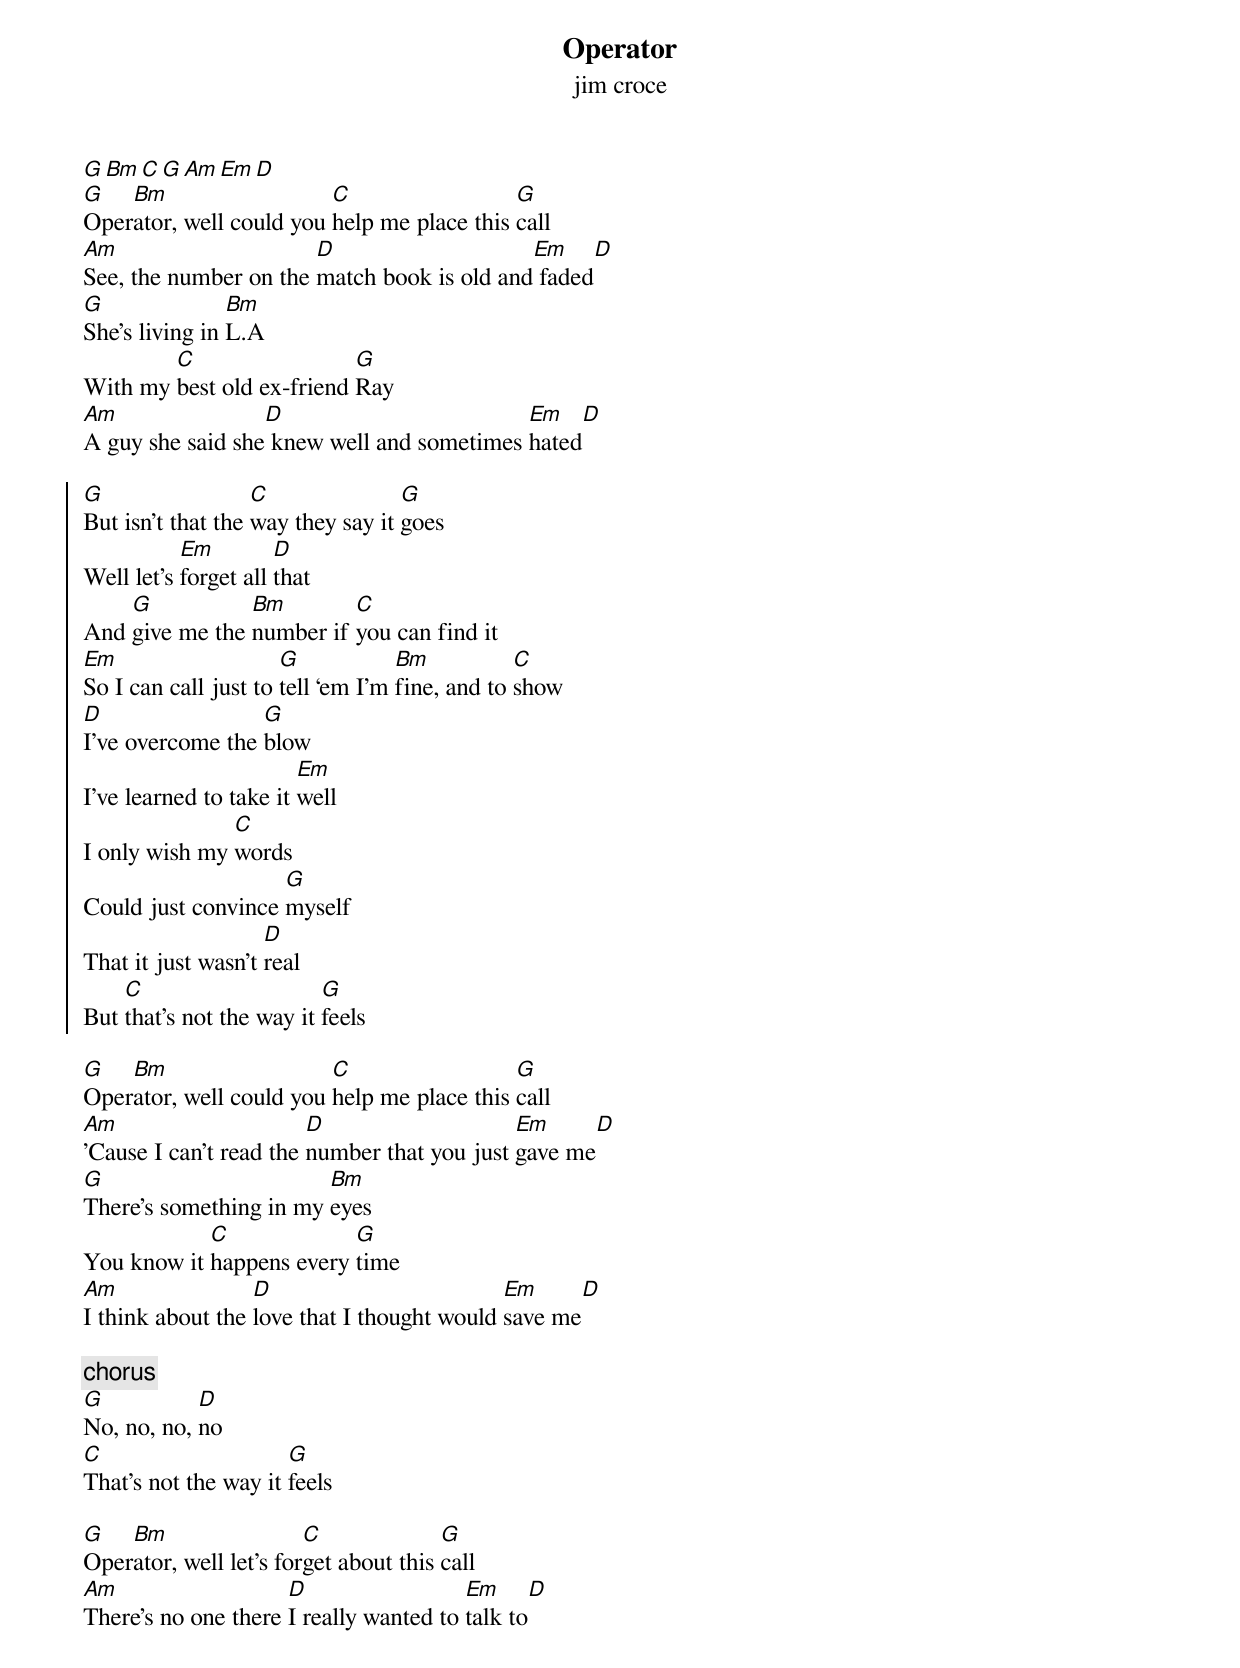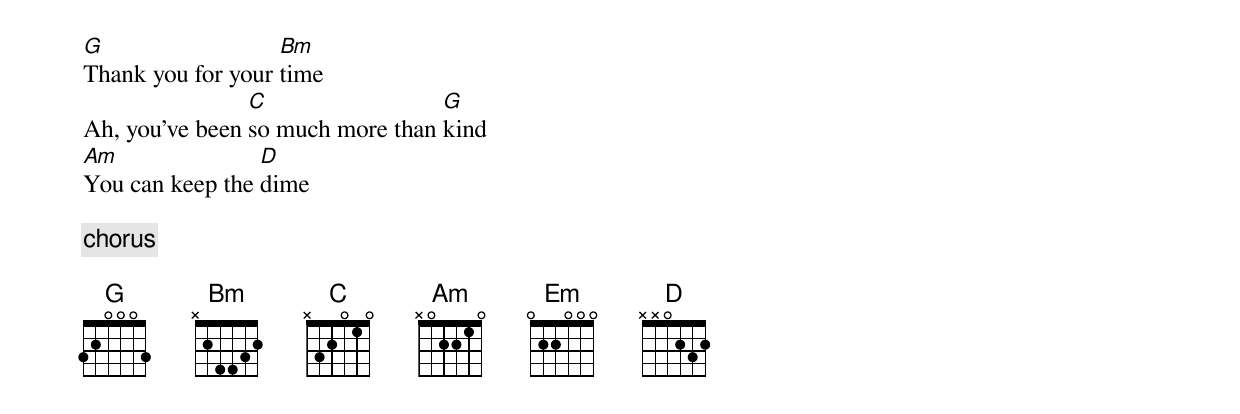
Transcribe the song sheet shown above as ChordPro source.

{title: Operator}
{subtitle: jim croce}

[G][Bm][C][G][Am][Em][D]
[G]Oper[Bm]ator, well could you [C]help me place this [G]call
[Am]See, the number on the [D]match book is old and[Em] faded[D]
[G]She's living in [Bm]L.A
With my [C]best old ex-friend [G]Ray
[Am]A guy she said she[D] knew well and sometimes [Em]hated[D]

{soc}
[G]But isn’t that the [C]way they say it [G]goes
Well let’s [Em]forget all [D]that
And [G]give me the [Bm]number if [C]you can find it
[Em]So I can call just to [G]tell ‘em I’m [Bm]fine, and to [C]show
[D]I’ve overcome the [G]blow
I’ve learned to take it [Em]well
I only wish my [C]words
Could just convince [G]myself
That it just wasn’t [D]real
But [C]that’s not the way it [G]feels
{eoc}

[G]Oper[Bm]ator, well could you [C]help me place this [G]call
[Am]'Cause I can't read the [D]number that you just [Em]gave me[D]
[G]There's something in my [Bm]eyes
You know it [C]happens every [G]time
[Am]I think about the [D]love that I thought would [Em]save me[D]

{c:chorus}
[G]No, no, no, [D]no
[C]That's not the way it [G]feels

[G]Oper[Bm]ator, well let's for[C]get about this [G]call
[Am]There's no one there [D]I really wanted to [Em]talk to[D]
[G]Thank you for your [Bm]time
Ah, you've been [C]so much more than [G]kind
[Am]You can keep the [D]dime

{c:chorus}

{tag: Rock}
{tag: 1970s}
